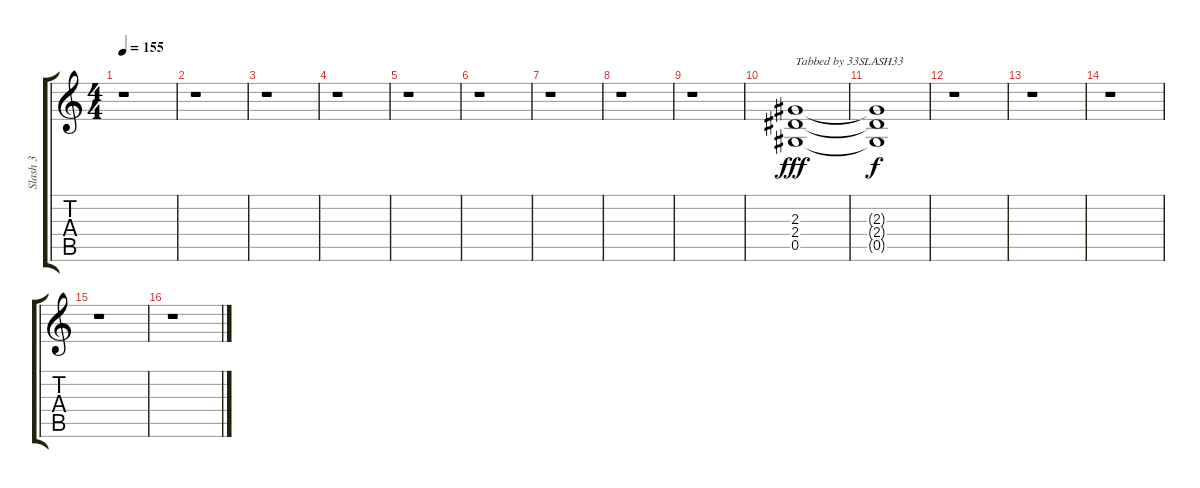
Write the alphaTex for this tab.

\track ("Slash 3" "Slash 3") {instrument distortionguitar}
\staff {score tabs}
\tuning (Eb4 Bb3 Gb3 Db3 Ab2 Eb2) {hide}
\ts (4 4)
\tempo 155
\clef g2
\ks c
r.1{dy f} |
r.1 |
r.1 |
r.1 |
r.1 |
r.1 |
r.1 |
r.1 |
r.1 |
(2.3 2.4 0.5).1{txt "Tabbed by 33SLASH33" dy fff} |
(2.3{t} 2.4{t} 0.5{t}).1{dy f} |
r.1 |
r.1 |
r.1 |
r.1 |
r.1
